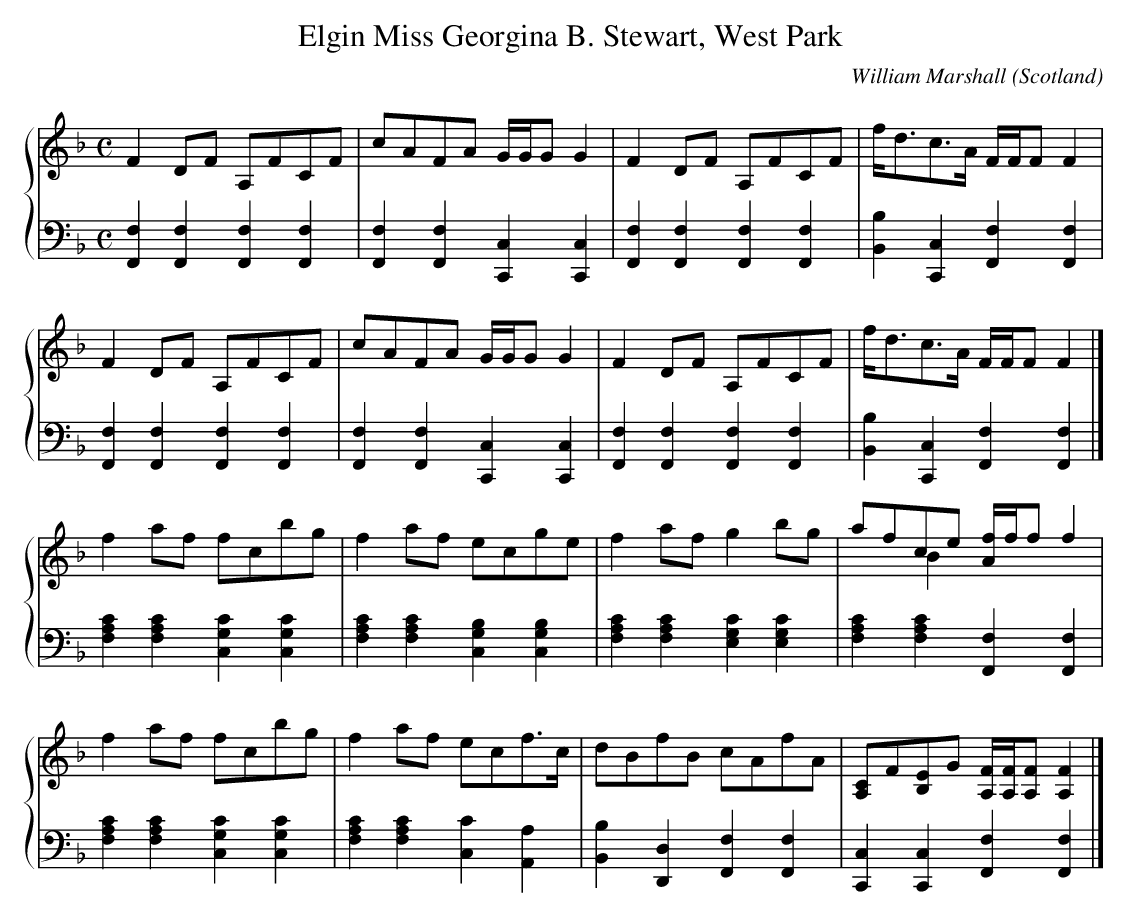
X:1
T:Miss Georgina B. Stewart, West Park, Elgin
C:William Marshall
L:1/8
M:C
O:Scotland
K:F major
%%staves {1 2}
V:1
F2 DF A,FCF | cAFA G/G/G G2 | F2 DF A,FCF | f<dc>A F/F/F F2 |
F2 DF A,FCF | cAFA G/G/G G2 | F2 DF A,FCF | f<dc>A F/F/F F2 |]
f2 af fcbg | f2 af ecge  | f2 af g2 bg | afce [Af]/f/f f2 & x2B2x4 |
f2 af fcbg | f2 af ecf>c | dBfB cAfA | [A,C]F[B,E]G [A,F]/[A,F]/[A,F] [A,F]2 |]
V:2 clef=bass octave=-2
L:1/4
[Ff] [Ff] [Ff] [Ff] | [Ff] [Ff] [Cc] [Cc] | \
[Ff] [Ff] [Ff] [Ff] | [Bb] [Cc] [Ff] [Ff] | \
[Ff] [Ff] [Ff] [Ff] | [Ff] [Ff] [Cc] [Cc] | \
[Ff] [Ff] [Ff] [Ff] | [Bb] [Cc] [Ff] [Ff] |] \
[fac'] [fac'] [cgc'] [cgc'] | [fac'] [fac'] [cgb] [cgb] | \
[fac'] [fac'] [egc'] [egc'] | [fac'] [fac'] [Ff] [Ff] | \
[fac'] [fac'] [cgc'] [cgc'] | [fac'] [fac'] [cc'] [Aa] | \
[Bb] [Dd] [Ff] [Ff] | [Cc] [Cc] [Ff] [Ff] |]
